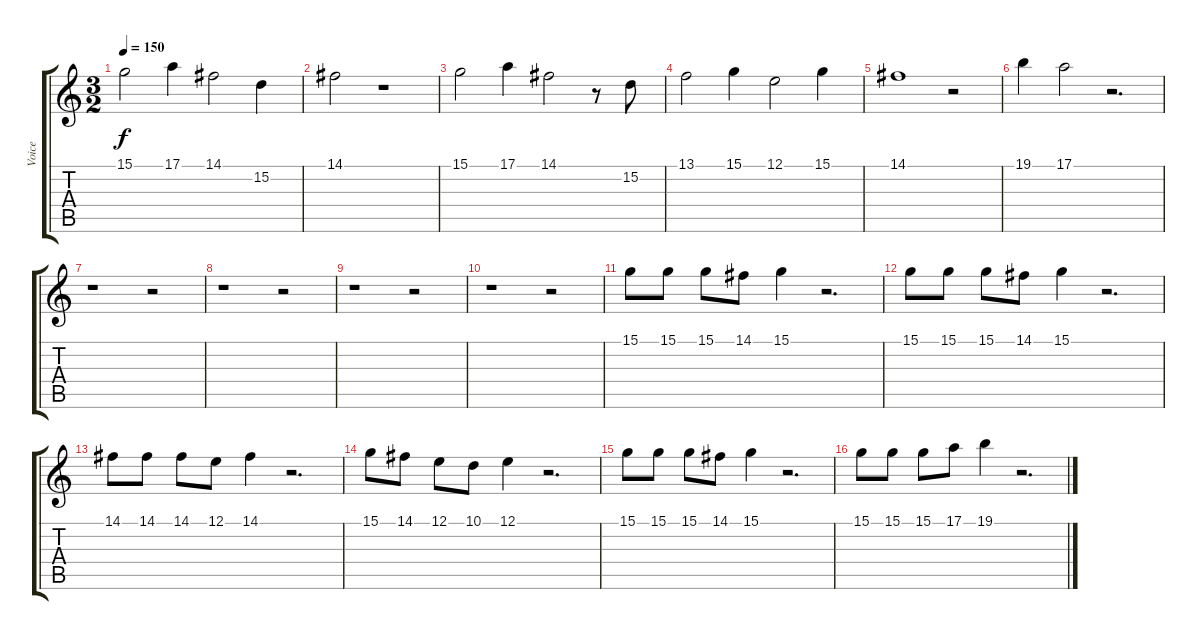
\track ("Voice" "Voice") {instrument synthvoice}
\staff {score tabs}
\tuning (E4 B3 G3 D3 A2 E2) {hide}
\ts (3 2)
\tempo 150
\clef g2
\ks c
15.1.2{dy f} 17.1.4 14.1.2 15.2.4 |
14.1.2 r.1 |
15.1.2 17.1.4 14.1.2 r.8 15.2.8 |
13.1.2 15.1.4 12.1.2 15.1.4 |
14.1.1 r.2 |
19.1.4 17.1.2 r.2{d} |
r.1 r.2 |
r.1 r.2 |
r.1 r.2 |
r.1 r.2 |
15.1.8 15.1.8 15.1.8 14.1.8 15.1.4 r.2{d} |
15.1.8 15.1.8 15.1.8 14.1.8 15.1.4 r.2{d} |
14.1.8 14.1.8 14.1.8 12.1.8 14.1.4 r.2{d} |
15.1.8 14.1.8 12.1.8 10.1.8 12.1.4 r.2{d} |
15.1.8 15.1.8 15.1.8 14.1.8 15.1.4 r.2{d} |
15.1.8 15.1.8 15.1.8 17.1.8 19.1.4 r.2{d}
